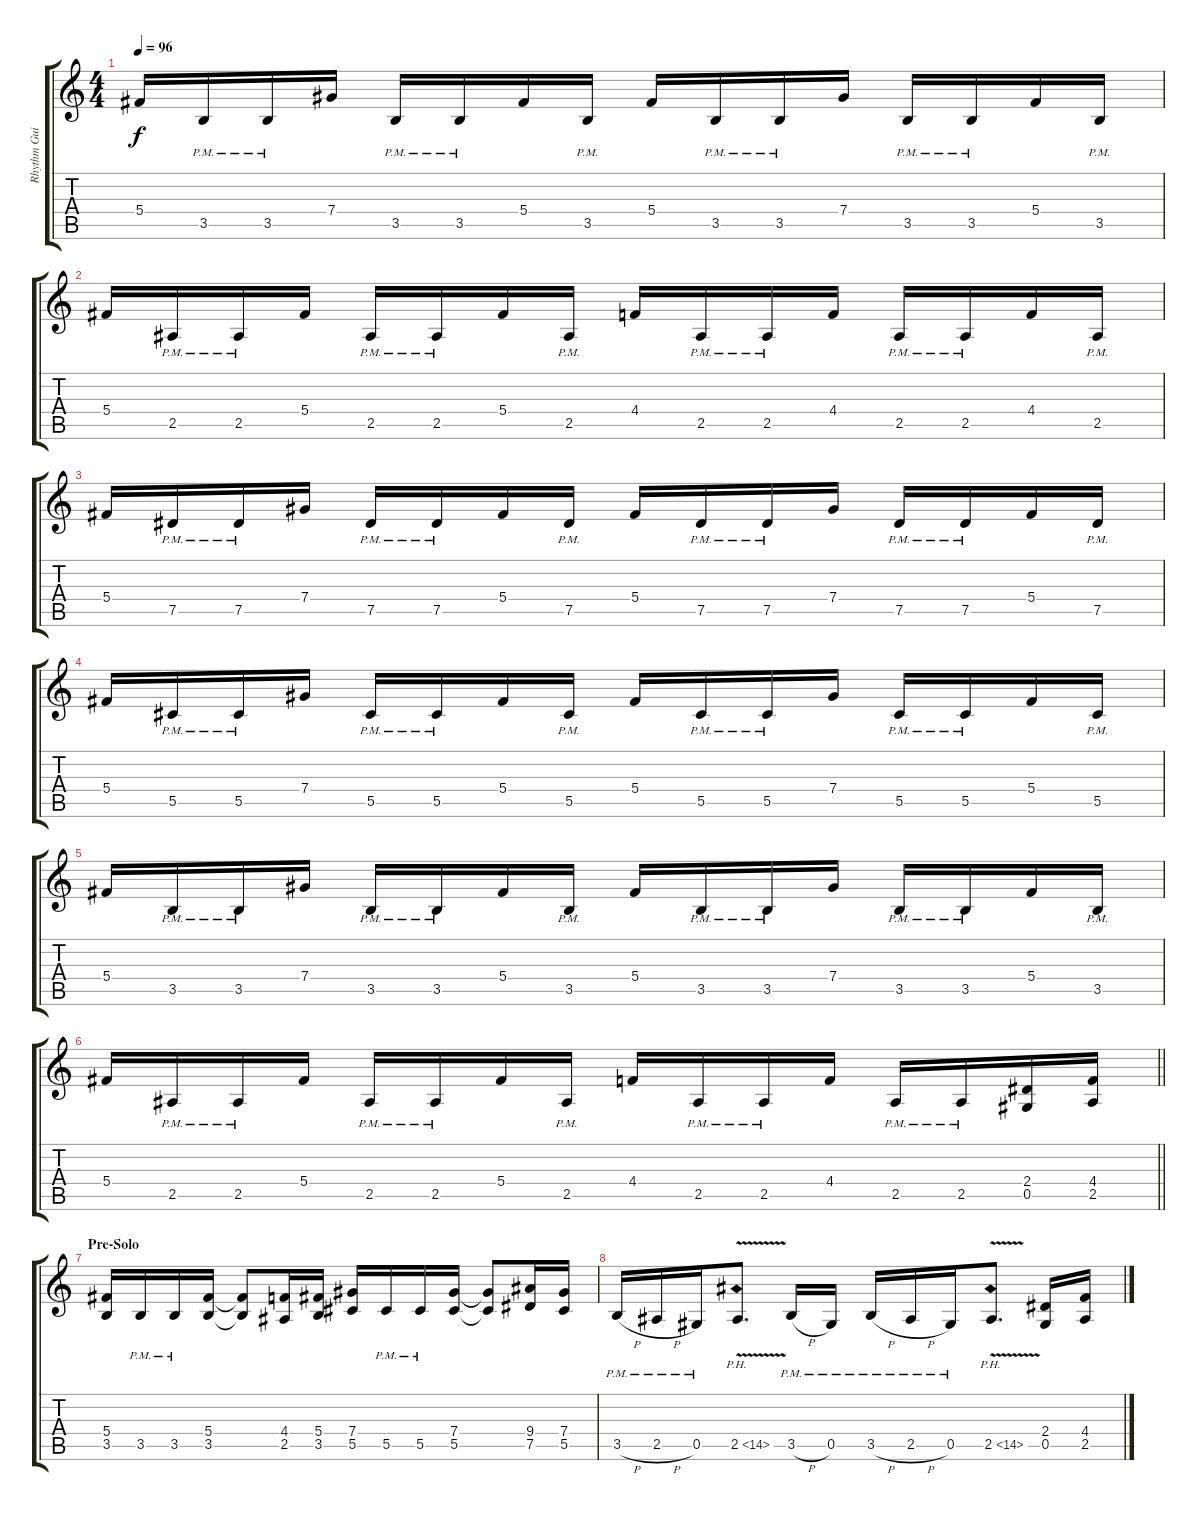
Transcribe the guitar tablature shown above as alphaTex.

\track ("Rhythm Guitar" "Rhythm Gui") {instrument distortionguitar}
\staff {score tabs}
\tuning (Eb4 Bb3 Gb3 Db3 Ab2 Eb2) {hide}
\ts (4 4)
\tempo 96
\clef g2
\ks c
5.4.16{dy f} 3.5{pm}.16 3.5{pm}.16 7.4.16 3.5{pm}.16 3.5{pm}.16 5.4.16 3.5{pm}.16 5.4.16 3.5{pm}.16 3.5{pm}.16 7.4.16 3.5{pm}.16 3.5{pm}.16 5.4.16 3.5{pm}.16 |
5.4.16 2.5{pm}.16 2.5{pm}.16 5.4.16 2.5{pm}.16 2.5{pm}.16 5.4.16 2.5{pm}.16 4.4.16 2.5{pm}.16 2.5{pm}.16 4.4.16 2.5{pm}.16 2.5{pm}.16 4.4.16 2.5{pm}.16 |
5.4.16 7.5{pm}.16 7.5{pm}.16 7.4.16 7.5{pm}.16 7.5{pm}.16 5.4.16 7.5{pm}.16 5.4.16 7.5{pm}.16 7.5{pm}.16 7.4.16 7.5{pm}.16 7.5{pm}.16 5.4.16 7.5{pm}.16 |
5.4.16 5.5{pm}.16 5.5{pm}.16 7.4.16 5.5{pm}.16 5.5{pm}.16 5.4.16 5.5{pm}.16 5.4.16 5.5{pm}.16 5.5{pm}.16 7.4.16 5.5{pm}.16 5.5{pm}.16 5.4.16 5.5{pm}.16 |
5.4.16 3.5{pm}.16 3.5{pm}.16 7.4.16 3.5{pm}.16 3.5{pm}.16 5.4.16 3.5{pm}.16 5.4.16 3.5{pm}.16 3.5{pm}.16 7.4.16 3.5{pm}.16 3.5{pm}.16 5.4.16 3.5{pm}.16 |
\barLineRight lightlight
5.4.16 2.5{pm}.16 2.5{pm}.16 5.4.16 2.5{pm}.16 2.5{pm}.16 5.4.16 2.5{pm}.16 4.4.16 2.5{pm}.16 2.5{pm}.16 4.4.16 2.5{pm}.16 2.5{pm}.16 (2.4 0.5).16 (4.4 2.5).16 |
\section ("" "Pre-Solo")
(5.4 3.5).16 3.5{pm}.16 3.5{pm}.16 (5.4 3.5).16 (5.4{t} 3.5{t}).8 (4.4 2.5).16 (5.4 3.5).16 (7.4 5.5).16 5.5{pm}.16 5.5{pm}.16 (7.4 5.5).16 (7.4{t} 5.5{t}).8 (9.4 7.5).16 (7.4 5.5).16 |
3.5{h pm}.16 2.5{h pm}.16 0.5{pm}.16 2.5{ph 12 v}.8{d} 3.5{h pm}.16 0.5{pm}.16 3.5{h pm}.16 2.5{h pm}.16 0.5{pm}.16 2.5{ph 12 v}.8{d} (2.4 0.5).16 (4.4 2.5).16
